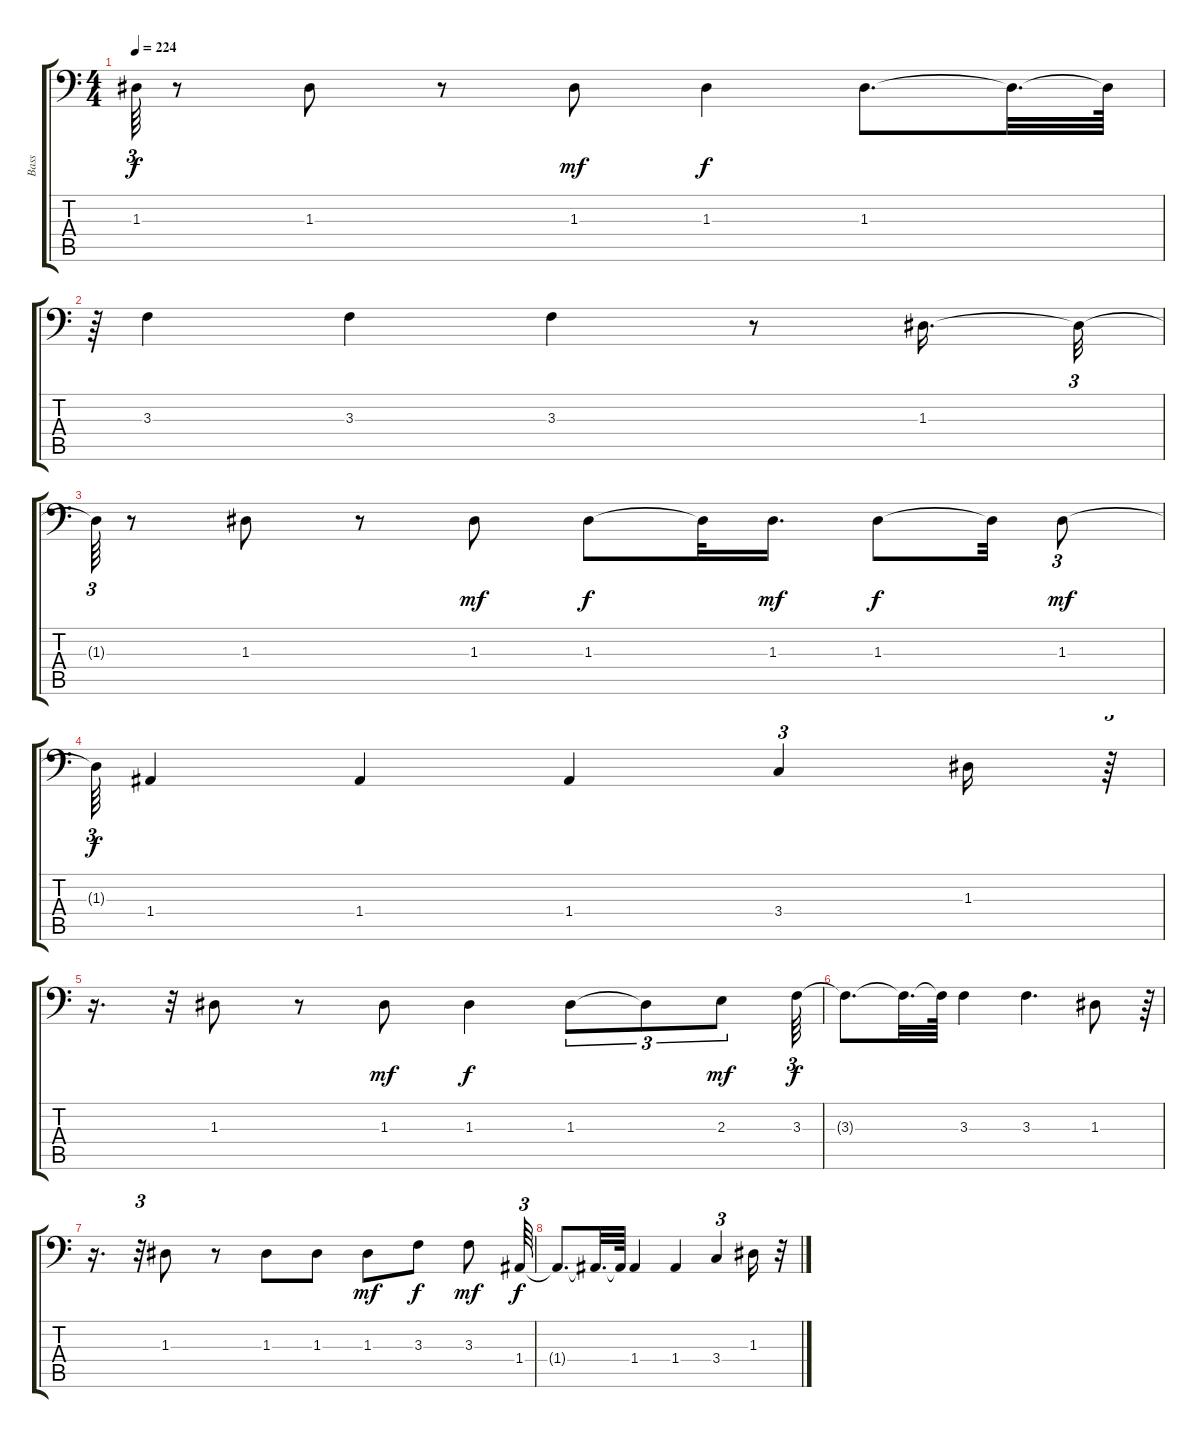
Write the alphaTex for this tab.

\track ("Bass" "Bass") {instrument electricbassfinger}
\staff {score tabs}
\tuning (C3 G2 D2 A1 E1 B0) {hide}
\ts (4 4)
\tempo 224
\clef f4
\ks c
1.3{t}.64{tu (3 2) dy f} r.8 1.3.8 r.8 1.3.8{dy mf} 1.3.4{dy f} 1.3.8{d} 1.3{t}.32{d} 1.3{t}.64 |
r.64{tu (3 2)} 3.3.4 3.3.4 3.3.4 r.8 1.3.16{d} 1.3{t}.32{tu (3 2)} |
1.3{t}.64{tu (3 2)} r.8 1.3.8 r.8 1.3.8{dy mf} 1.3.8{dy f} 1.3{t}.32 1.3.16{d dy mf} 1.3.8{dy f} 1.3{t}.32 1.3.8{tu (3 2) dy mf} |
1.3{t}.64{tu (3 2) dy f} 1.4.4 1.4.4 1.4.4 3.4.4{tu (3 2)} 1.3.16 r.64{tu (3 2)} |
r.16{d} r.32{tu (3 2)} 1.3.8 r.8 1.3.8{dy mf} 1.3.4{dy f} 1.3.8{tu (3 2)} 1.3{t}.8{tu (3 2)} 2.3.8{tu (3 2) dy mf} 3.3.64{tu (3 2) dy f} |
3.3{t}.8{d} 3.3{t}.32{d} 3.3{t}.64 3.3.4 3.3.4{d} 1.3.8 r.64{tu (3 2)} |
r.16{d} r.32{tu (3 2)} 1.3.8 r.8 1.3.8 1.3.8 1.3.8{dy mf} 3.3.8{dy f} 3.3.8{dy mf} 1.4.64{tu (3 2) dy f} |
1.4{t}.8{d} 1.4{t}.32{d} 1.4{t}.64 1.4.4 1.4.4 3.4.4{tu (3 2)} 1.3.16 r.32
